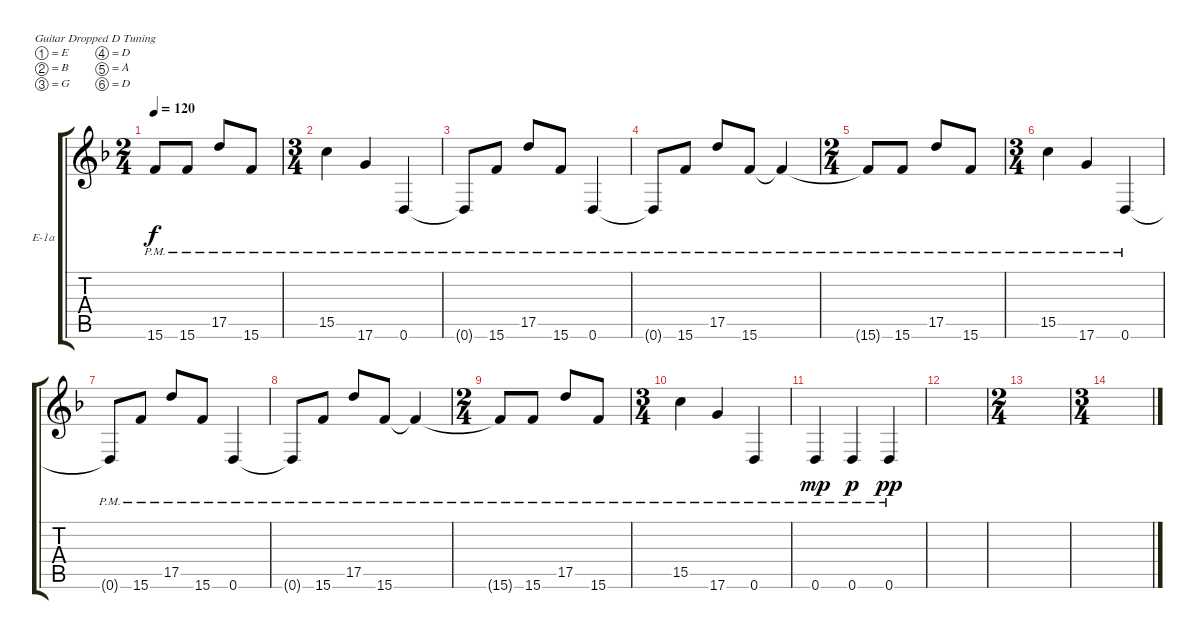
\defaultSystemsLayout 4
\bracketExtendMode groupsimilarinstruments
\firstSystemTrackNameOrientation horizontal
\otherSystemsTrackNameOrientation horizontal
\track ("Effect 1a" "E-1a") {instrument electricguitarclean}
\staff {score tabs}
\tuning (E4 B3 G3 D3 A2 D2)
\ts (2 4)
\tempo 120
\clef g2
\ks f
15.6{pm t}.8{dy f} 15.6{pm}.8 17.5{pm}.8 15.6{pm}.8 |
\ts (3 4)
15.5{pm}.4 17.6{pm}.4 0.6{pm}.4 |
0.6{pm t}.8 15.6{pm}.8 17.5{pm}.8 15.6{pm}.8 0.6{pm}.4 |
0.6{pm t}.8 15.6{pm}.8 17.5{pm}.8 15.6{pm}.8 15.6{pm t}.4 |
\ts (2 4)
15.6{pm t}.8 15.6{pm}.8 17.5{pm}.8 15.6{pm}.8 |
\ts (3 4)
15.5{pm}.4 17.6{pm}.4 0.6{pm}.4 |
0.6{pm t}.8 15.6{pm}.8 17.5{pm}.8 15.6{pm}.8 0.6{pm}.4 |
0.6{pm t}.8 15.6{pm}.8 17.5{pm}.8 15.6{pm}.8 15.6{pm t}.4 |
\ts (2 4)
15.6{pm t}.8 15.6{pm}.8 17.5{pm}.8 15.6{pm}.8 |
\ts (3 4)
15.5{pm}.4 17.6{pm}.4 0.6{pm}.4 |
0.6{pm}.4{dy mp} 0.6{pm}.4{dy p} 0.6{pm}.4{dy pp} |
|
\ts (2 4)
|
\ts (3 4)
